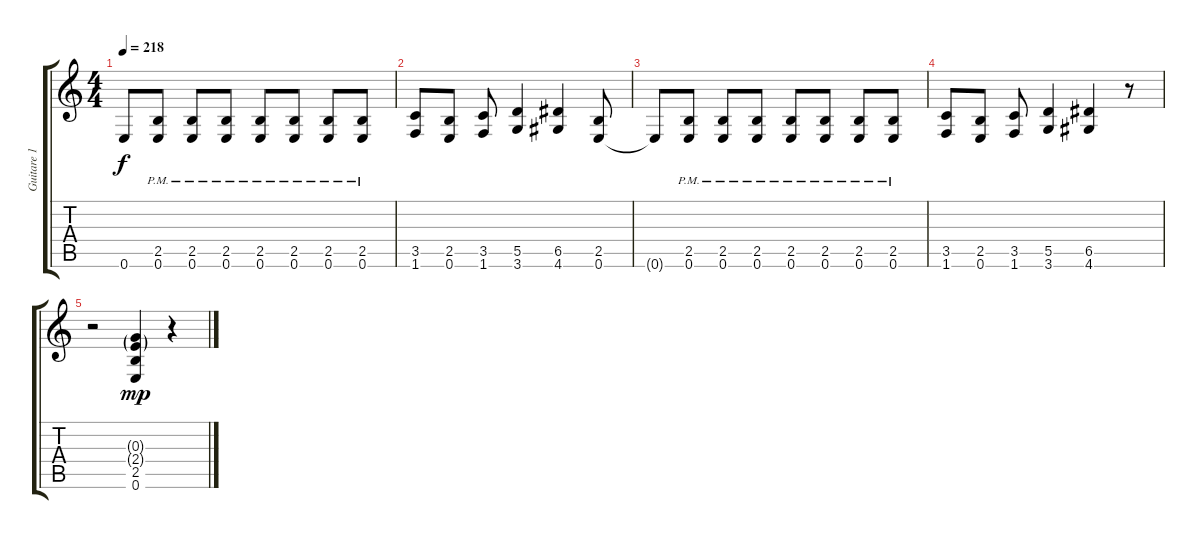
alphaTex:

\track ("Guitare 1" "Guitare 1") {instrument distortionguitar}
\staff {score tabs}
\tuning (E4 B3 G3 D3 A2 E2) {hide}
\ts (4 4)
\tempo 218
\clef g2
\ks c
0.6{t}.8{dy f} (2.5{pm} 0.6{pm}).8 (2.5{pm} 0.6{pm}).8 (2.5{pm} 0.6{pm}).8 (2.5{pm} 0.6{pm}).8 (2.5{pm} 0.6{pm}).8 (2.5{pm} 0.6{pm}).8 (2.5{pm} 0.6{pm}).8 |
(3.5 1.6).8 (2.5 0.6).8 (3.5 1.6).8 (5.5 3.6).4 (6.5 4.6).4 (2.5 0.6).8 |
0.6{t}.8 (2.5{pm} 0.6{pm}).8 (2.5{pm} 0.6{pm}).8 (2.5{pm} 0.6{pm}).8 (2.5{pm} 0.6{pm}).8 (2.5{pm} 0.6{pm}).8 (2.5{pm} 0.6{pm}).8 (2.5{pm} 0.6{pm}).8 |
(3.5 1.6).8 (2.5 0.6).8 (3.5 1.6).8 (5.5 3.6).4 (6.5 4.6).4 r.8 |
r.2 (0.3{g} 2.4{g} 2.5 0.6).4{dy mp} r.4
